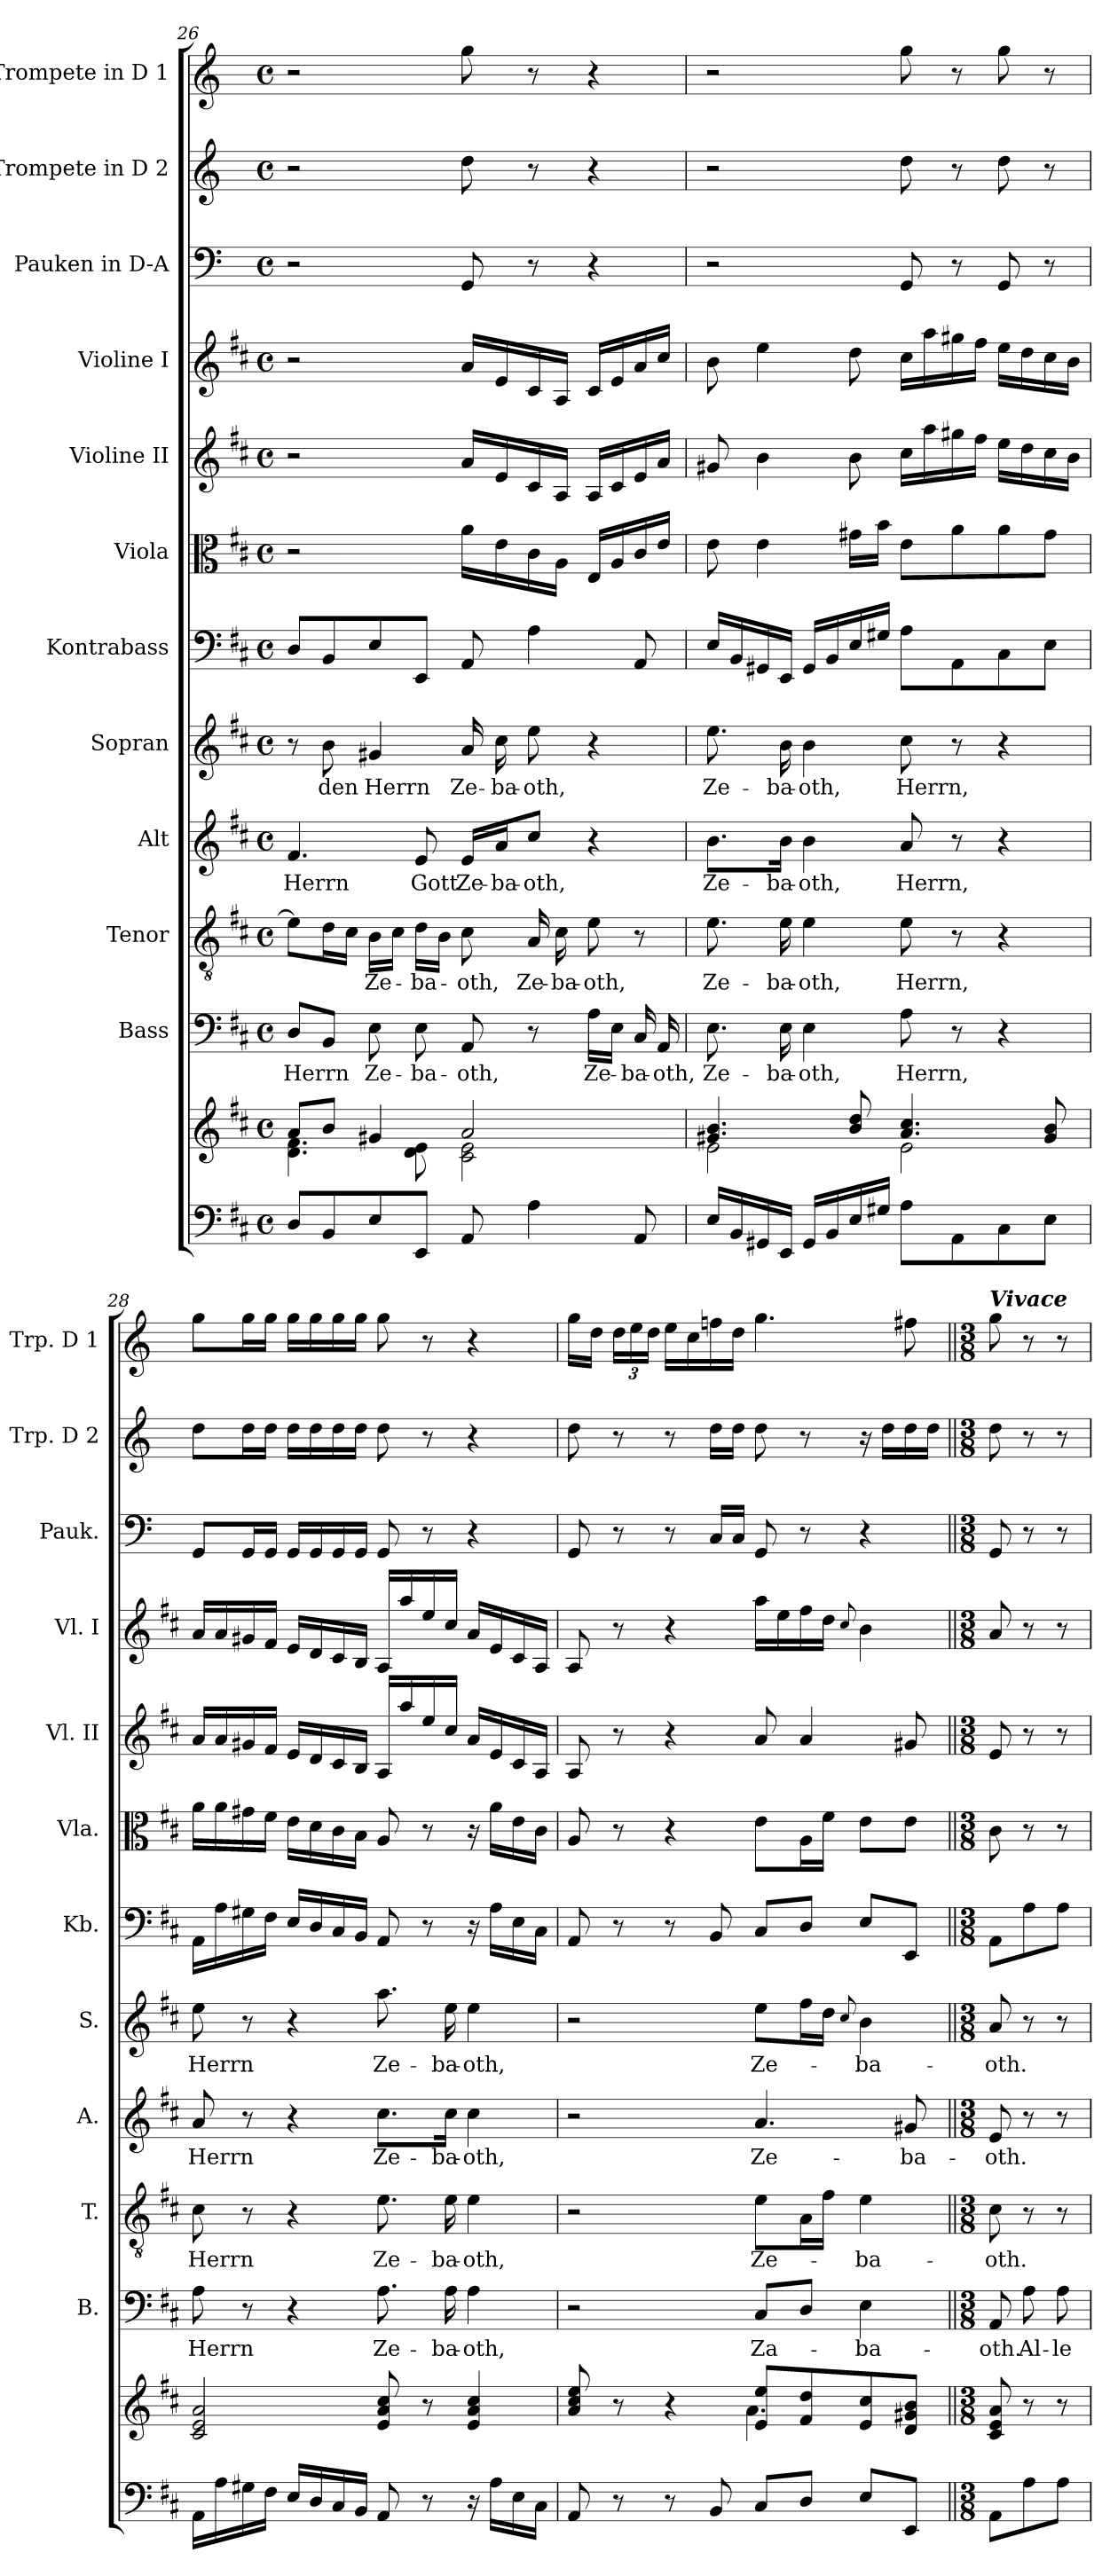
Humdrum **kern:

**kern	**kern	**kern	**text	**kern	**text	**kern	**text	**kern	**text	**kern	**kern	**kern	**kern	**kern	**kern	**kern
*part12	*part12	*part11	*part11	*part10	*part10	*part9	*part9	*part8	*part8	*part7	*part6	*part5	*part4	*part3	*part2	*part1
*staff13	*staff12	*staff11	*staff11	*staff10	*staff10	*staff9	*staff9	*staff8	*staff8	*staff7	*staff6	*staff5	*staff4	*staff3	*staff2	*staff1
*	*	*I"Bass	*	*I"Tenor	*	*I"Alt	*	*I"Sopran	*	*I"Kontrabass	*I"Viola	*I"Violine II	*I"Violine I	*I"Pauken in D-A	*I"Trompete in D 2	*I"Trompete in D 1
*	*	*I'B.	*	*I'T.	*	*I'A.	*	*I'S.	*	*I'Kb.	*I'Vla.	*I'Vl. II	*I'Vl. I	*I'Pauk.	*I'Trp. D 2	*I'Trp. D 1
!!LO:PB:g=z
*clefF4	*clefG2	*clefF4	*	*clefGv2	*	*clefG2	*	*clefG2	*	*clefF4	*clefC3	*clefG2	*clefG2	*clefF4	*clefG2	*clefG2
*	*	*	*	*	*	*	*	*	*	*ITrd7c12	*	*	*	*ITrd-1c-2	*ITrd-1c-2	*ITrd-1c-2
*k[f#c#]	*k[f#c#]	*k[f#c#]	*	*k[f#c#]	*	*k[f#c#]	*	*k[f#c#]	*	*k[f#c#]	*k[f#c#]	*k[f#c#]	*k[f#c#]	*k[f#c#]	*k[f#c#]	*k[f#c#]
*D:	*D:	*D:	*	*D:	*	*D:	*	*D:	*	*D:	*D:	*D:	*D:	*D:	*D:	*D:
*M4/4	*M4/4	*M4/4	*	*M4/4	*	*M4/4	*	*M4/4	*	*M4/4	*M4/4	*M4/4	*M4/4	*M4/4	*M4/4	*M4/4
*met(c)	*met(c)	*met(c)	*	*met(c)	*	*met(c)	*	*met(c)	*	*met(c)	*met(c)	*met(c)	*met(c)	*met(c)	*met(c)	*met(c)
=26	=26	=26	=26	=26	=26	=26	=26	=26	=26	=26	=26	=26	=26	=26	=26	=26
*	*^	*	*	*	*	*	*	*	*	*	*	*	*	*	*	*
!	!	!	!	!LO:LY:b	!	!	!	!LO:LY:b	!	!	!	!	!	!	!	!	!
8D/L	8a/L	4.d\ 4.f#\	8D/L	Herrn	8e\L]	.	4.f#/	Herrn	8r	.	8DD/L	2r	2r	2r	2r	2r	2r
!	!	!	!	!	!	!	!	!	!	!LO:LY:b	!	!	!	!	!	!	!
8BB/	8b/J	.	8BB/J	.	16d\L	.	.	.	8b\	den	8BBB/	.	.	.	.	.	.
.	.	.	.	.	16c#\JJ	.	.	.	.	.	.	.	.	.	.	.	.
!	!	!	!	!LO:LY:b	!	!LO:LY:b	!	!	!	!LO:LY:b	!	!	!	!	!	!	!
8E/	4g#X/	.	8E\	Ze-	16B\LL	Ze-	.	.	4g#X/	Herrn	8EE/	.	.	.	.	.	.
.	.	.	.	.	16c#\JJ	.	.	.	.	.	.	.	.	.	.	.	.
!	!	!	!	!LO:LY:b	!	!LO:LY:b	!	!LO:LY:b	!	!	!	!	!	!	!	!	!
8EE/J	.	8d\ 8e\	8E\	-ba-	16d\LL	-ba-	8e/	Gott	.	.	8EEE/J	.	.	.	.	.	.
.	.	.	.	.	16B\JJ	.	.	.	.	.	.	.	.	.	.	.	.
!	!	!	!	!LO:LY:b	!	!LO:LY:b	!	!LO:LY:b	!	!LO:LY:b	!	!	!	!	!	!	!
8AA/	2a/	2c#\ 2e\	8AA/	-oth,	8c#\	-oth,	16e/LL	Ze-	16a/	Ze-	8AAA/	16a\LL	16a/LL	16a/LL	8AA/	8ee\	8aa\
!	!	!	!	!	!	!	!	!LO:LY:b	!	!LO:LY:b	!	!	!	!	!	!	!
.	.	.	.	.	.	.	16a/J	-ba-	16cc#\	-ba-	.	16e\	16e/	16e/	.	.	.
!	!	!	!	!	!	!LO:LY:b	!	!LO:LY:b	!	!LO:LY:b	!	!	!	!	!	!	!
4A\	.	.	8r	.	16A/	Ze-	8cc#/J	-oth,	8ee\	-oth,	4AA\	16c#\	16c#/	16c#/	8r	8r	8r
!	!	!	!	!	!	!LO:LY:b	!	!	!	!	!	!	!	!	!	!	!
.	.	.	.	.	16c#\	-ba-	.	.	.	.	.	16A\JJ	16A/JJ	16A/JJ	.	.	.
!	!	!	!	!LO:LY:b	!	!LO:LY:b	!	!	!	!	!	!	!	!	!	!	!
.	.	.	16A\LL	Ze-	8e\	-oth,	4r	.	4r	.	.	16E/LL	16A/LL	16c#/LL	4r	4r	4r
.	.	.	16E\JJ	.	.	.	.	.	.	.	.	16A/	16c#/	16e/	.	.	.
!	!	!	!	!LO:LY:b	!	!	!	!	!	!	!	!	!	!	!	!	!
8AA/	.	.	16C#/	-ba-	8r	.	.	.	.	.	8AAA/	16c#/	16e/	16a/	.	.	.
!	!	!	!	!LO:LY:b	!	!	!	!	!	!	!	!	!	!	!	!	!
.	.	.	16AA/	-oth,	.	.	.	.	.	.	.	16e/JJ	16a/JJ	16cc#/JJ	.	.	.
=27	=27	=27	=27	=27	=27	=27	=27	=27	=27	=27	=27	=27	=27	=27	=27	=27	=27
!	!	!	!	!LO:LY:b	!	!LO:LY:b	!	!LO:LY:b	!	!LO:LY:b	!	!	!	!	!	!	!
16E/LL	4.g#X/ 4.b/	2e\	8.E\	Ze-	8.e\	Ze-	8.b\L	Ze-	8.ee\	Ze-	16EE/LL	8e\	8g#X/	8b\	2r	2r	2r
16BB/	.	.	.	.	.	.	.	.	.	.	16BBB/	.	.	.	.	.	.
16GG#X/	.	.	.	.	.	.	.	.	.	.	16GGG#X/	4e\	4b\	4ee\	.	.	.
!	!	!	!	!LO:LY:b	!	!LO:LY:b	!	!LO:LY:b	!	!LO:LY:b	!	!	!	!	!	!	!
16EE/JJ	.	.	16E\	-ba-	16e\	-ba-	16b\Jk	-ba-	16b\	-ba-	16EEE/JJ	.	.	.	.	.	.
!	!	!	!	!LO:LY:b	!	!LO:LY:b	!	!LO:LY:b	!	!LO:LY:b	!	!	!	!	!	!	!
16GG#/LL	.	.	4E\	-oth,	4e\	-oth,	4b\	-oth,	4b\	-oth,	16GGG#/LL	.	.	.	.	.	.
16BB/	.	.	.	.	.	.	.	.	.	.	16BBB/	.	.	.	.	.	.
16E/	8b/ 8dd/	.	.	.	.	.	.	.	.	.	16EE/	16g#X\LL	8b\	8dd\	.	.	.
16G#X/JJ	.	.	.	.	.	.	.	.	.	.	16GG#X/JJ	16b\JJ	.	.	.	.	.
!	!	!	!	!LO:LY:b	!	!LO:LY:b	!	!LO:LY:b	!	!LO:LY:b	!	!	!	!	!	!	!
8A\L	4.a/ 4.cc#/	2e\	8A\	Herrn,	8e\	Herrn,	8a/	Herrn,	8cc#\	Herrn,	8AA\L	8e\L	16cc#\LL	16cc#\LL	8AA/	8ee\	8aa\
.	.	.	.	.	.	.	.	.	.	.	.	.	16aa\	16aa\	.	.	.
8AA\	.	.	8r	.	8r	.	8r	.	8r	.	8AAA\	8a\	16gg#X\	16gg#X\	8r	8r	8r
.	.	.	.	.	.	.	.	.	.	.	.	.	16ff#\JJ	16ff#\JJ	.	.	.
8C#\	.	.	4r	.	4r	.	4r	.	4r	.	8CC#\	8a\	16ee\LL	16ee\LL	8AA/	8ee\	8aa\
.	.	.	.	.	.	.	.	.	.	.	.	.	16dd\	16dd\	.	.	.
8E\J	8g#/ 8b/	.	.	.	.	.	.	.	.	.	8EE\J	8g#\J	16cc#\	16cc#\	8r	8r	8r
.	.	.	.	.	.	.	.	.	.	.	.	.	16b\JJ	16b\JJ	.	.	.
*	*v	*v	*	*	*	*	*	*	*	*	*	*	*	*	*	*	*
!!LO:PB:g=z
=28	=28	=28	=28	=28	=28	=28	=28	=28	=28	=28	=28	=28	=28	=28	=28	=28
!	!	!	!LO:LY:b	!	!LO:LY:b	!	!LO:LY:b	!	!LO:LY:b	!	!	!	!	!	!	!
16AA\LL	2c#/ 2e/ 2a/	8A\	Herrn	8c#\	Herrn	8a/	Herrn	8ee\	Herrn	16AAA\LL	16a\LL	16a/LL	16a/LL	8AA/L	8ee\L	8aa\L
16A\	.	.	.	.	.	.	.	.	.	16AA\	16a\	16a/	16a/	.	.	.
16G#X\	.	8r	.	8r	.	8r	.	8r	.	16GG#X\	16g#X\	16g#X/	16g#X/	16AA/L	16ee\L	16aa\L
16F#\JJ	.	.	.	.	.	.	.	.	.	16FF#\JJ	16f#\JJ	16f#/JJ	16f#/JJ	16AA/JJ	16ee\JJ	16aa\JJ
16E/LL	.	4r	.	4r	.	4r	.	4r	.	16EE/LL	16e\LL	16e/LL	16e/LL	16AA/LL	16ee\LL	16aa\LL
16D/	.	.	.	.	.	.	.	.	.	16DD/	16d\	16d/	16d/	16AA/	16ee\	16aa\
16C#/	.	.	.	.	.	.	.	.	.	16CC#/	16c#\	16c#/	16c#/	16AA/	16ee\	16aa\
16BB/JJ	.	.	.	.	.	.	.	.	.	16BBB/JJ	16B\JJ	16B/JJ	16B/JJ	16AA/JJ	16ee\JJ	16aa\JJ
!	!	!	!LO:LY:b	!	!LO:LY:b	!	!LO:LY:b	!	!LO:LY:b	!	!	!	!	!	!	!
8AA/	8e/ 8a/ 8cc#/	8.A\	Ze-	8.e\	Ze-	8.cc#\L	Ze-	8.aa\	Ze-	8AAA/	8A/	16A/LL	16A/LL	8AA/	8ee\	8aa\
.	.	.	.	.	.	.	.	.	.	.	.	16aa/	16aa/	.	.	.
8r	8r	.	.	.	.	.	.	.	.	8r	8r	16ee/	16ee/	8r	8r	8r
!	!	!	!LO:LY:b	!	!LO:LY:b	!	!LO:LY:b	!	!LO:LY:b	!	!	!	!	!	!	!
.	.	16A\	-ba-	16e\	-ba-	16cc#\Jk	-ba-	16ee\	-ba-	.	.	16cc#/JJ	16cc#/JJ	.	.	.
!	!	!	!LO:LY:b	!	!LO:LY:b	!	!LO:LY:b	!	!LO:LY:b	!	!	!	!	!	!	!
16r	4e/ 4a/ 4cc#/	4A\	-oth,	4e\	-oth,	4cc#\	-oth,	4ee\	-oth,	16r	16r	16a/LL	16a/LL	4r	4r	4r
16A\LL	.	.	.	.	.	.	.	.	.	16AA\LL	16a\LL	16e/	16e/	.	.	.
16E\	.	.	.	.	.	.	.	.	.	16EE\	16e\	16c#/	16c#/	.	.	.
16C#\JJ	.	.	.	.	.	.	.	.	.	16CC#\JJ	16c#\JJ	16A/JJ	16A/JJ	.	.	.
=29	=29	=29	=29	=29	=29	=29	=29	=29	=29	=29	=29	=29	=29	=29	=29	=29
*	*^	*	*	*	*	*	*	*	*	*	*	*	*	*	*	*
8AA/	8a/ 8cc#/ 8ee/	2ryy	2r	.	2r	.	2r	.	2r	.	8AAA/	8A/	8A/	8A/	8AA/	8ee\	16aa\LL
.	.	.	.	.	.	.	.	.	.	.	.	.	.	.	.	.	16ee\JJ
8r	8r	.	.	.	.	.	.	.	.	.	8r	8r	8r	8r	8r	8r	24ee\LL
.	.	.	.	.	.	.	.	.	.	.	.	.	.	.	.	.	24ff#\
.	.	.	.	.	.	.	.	.	.	.	.	.	.	.	.	.	24ee\JJ
8r	4r	.	.	.	.	.	.	.	.	.	8r	4r	4r	4r	8r	8r	16ff#\LL
.	.	.	.	.	.	.	.	.	.	.	.	.	.	.	.	.	16dd\
8BB/	.	.	.	.	.	.	.	.	.	.	8BBB/	.	.	.	16D/LL	16ee\LL	16ggn\
.	.	.	.	.	.	.	.	.	.	.	.	.	.	.	16D/JJ	16ee\JJ	16ee\JJ
!	!	!	!	!LO:LY:b	!	!LO:LY:b	!	!LO:LY:b	!	!LO:LY:b	!	!	!	!	!	!	!
8C#/L	8e/ 8ee/L	4.a\	8C#/L	Za-	8e\L	Ze-	4.a/	Ze-	8ee\L	Ze-	8CC#/L	8e\L	8a/	16aa\LL	8AA/	8ee\	4.aa\
.	.	.	.	.	.	.	.	.	.	.	.	.	.	16ee\	.	.	.
8D/J	8f#/ 8dd/	.	8D/J	.	16A\L	.	.	.	16ff#\L	.	8DD/J	16A\L	4a/	16ff#\	8r	8r	.
.	.	.	.	.	16f#\JJ	.	.	.	16dd\JJ	.	.	16f#\JJ	.	16dd\JJ	.	.	.
.	.	.	.	.	.	.	.	.	8qqcc#/	.	.	.	.	8qqcc#/	.	.	.
!	!	!	!	!LO:LY:b	!	!LO:LY:b	!	!	!	!LO:LY:b	!	!	!	!	!	!	!
8E/L	8e/ 8cc#/	.	4E\	-ba-	4e\	-ba-	.	.	4b\	-ba-	8EE/L	8e\L	.	4b\	4r	16r	.
.	.	.	.	.	.	.	.	.	.	.	.	.	.	.	.	16ee\LL	.
!	!	!	!	!	!	!	!	!LO:LY:b	!	!	!	!	!	!	!	!	!
8EE/J	8d/ 8g#X/ 8b/J	8ryy	.	.	.	.	8g#X/	-ba-	.	.	8EEE/J	8e\J	8g#X/	.	.	16ee\	8gg#X\
.	.	.	.	.	.	.	.	.	.	.	.	.	.	.	.	16ee\JJ	.
*	*v	*v	*	*	*	*	*	*	*	*	*	*	*	*	*	*	*
=30||	=30||	=30||	=30||	=30||	=30||	=30||	=30||	=30||	=30||	=30||	=30||	=30||	=30||	=30||	=30||	=30||
*M3/8	*M3/8	*M3/8	*	*M3/8	*	*M3/8	*	*M3/8	*	*M3/8	*M3/8	*M3/8	*M3/8	*M3/8	*M3/8	*M3/8
!	!	!	!	!	!	!	!	!	!	!	!	!	!	!	!	!LO:TX:a:Bi:t=Vivace
!	!	!	!LO:LY:b	!	!LO:LY:b	!	!LO:LY:b	!	!LO:LY:b	!	!	!	!	!	!	!
8AA\L	8c#/ 8e/ 8a/	8AA/	-oth.	8c#\	-oth.	8e/	-oth.	8a/	-oth.	8AAA\L	8c#\	8e/	8a/	8AA/	8ee\	8aa\
!	!	!	!LO:LY:b	!	!	!	!	!	!	!	!	!	!	!	!	!
8A\	8r	8A\	Al-	8r	.	8r	.	8r	.	8AA\	8r	8r	8r	8r	8r	8r
!	!	!	!LO:LY:b	!	!	!	!	!	!	!	!	!	!	!	!	!
8A\J	8r	8A\	-le-	8r	.	8r	.	8r	.	8AA\J	8r	8r	8r	8r	8r	8r
=	=	=	=	=	=	=	=	=	=	=	=	=	=	=	=	=
*-	*-	*-	*-	*-	*-	*-	*-	*-	*-	*-	*-	*-	*-	*-	*-	*-
